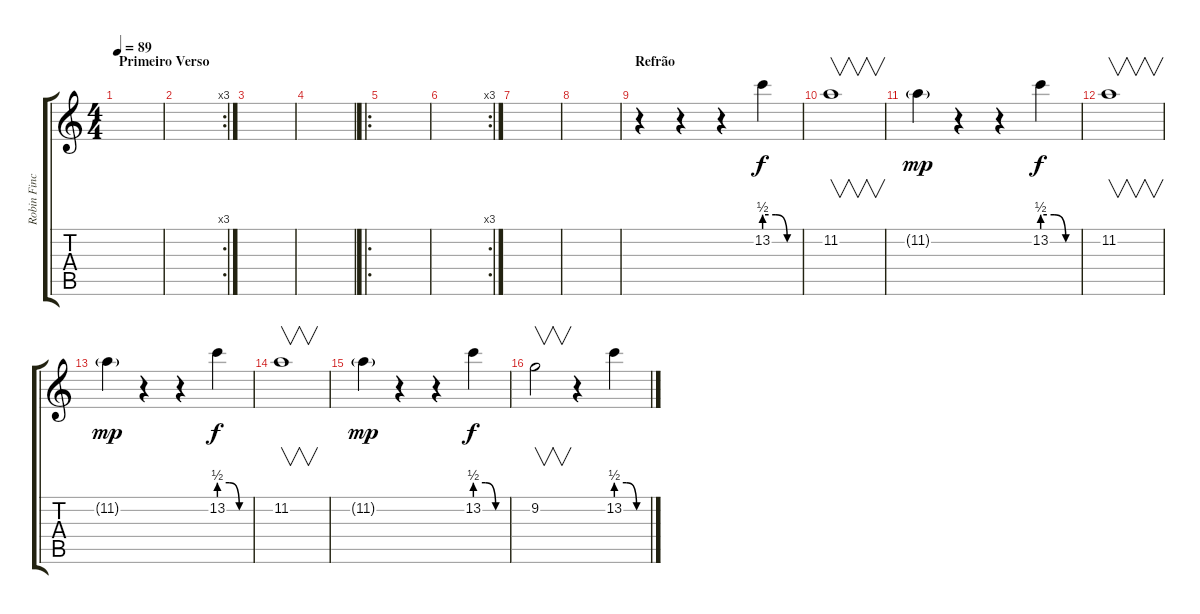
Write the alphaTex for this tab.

\track ("Robin Finck" "Robin Finc") {instrument distortionguitar}
\staff {score tabs}
\tuning (Eb4 Bb3 Gb3 Db3 Ab2 Eb2) {hide}
\ts (4 4)
\section ("" "Primeiro Verso")
\tempo 89
\clef g2
\ks c
|
\rc 3
|
|
|
\ro
|
\rc 3
|
|
|
\section ("" "Refrão")
r.4 r.4 r.4 13.2{be (custom 0 2 20 2 40 0 60 0)}.4 |
11.2.1{v} |
11.2{g}.4{dy mp} r.4 r.4 13.2{be (custom 0 2 20 2 40 0 60 0)}.4{dy f} |
11.2.1{v} |
11.2{g}.4{dy mp} r.4 r.4 13.2{be (custom 0 2 20 2 40 0 60 0)}.4{dy f} |
11.2.1{v} |
11.2{g}.4{dy mp} r.4 r.4 13.2{be (custom 0 2 20 2 40 0 60 0)}.4{dy f} |
9.2.2{v} r.4 13.2{be (custom 0 2 20 2 40 0 60 0)}.4
